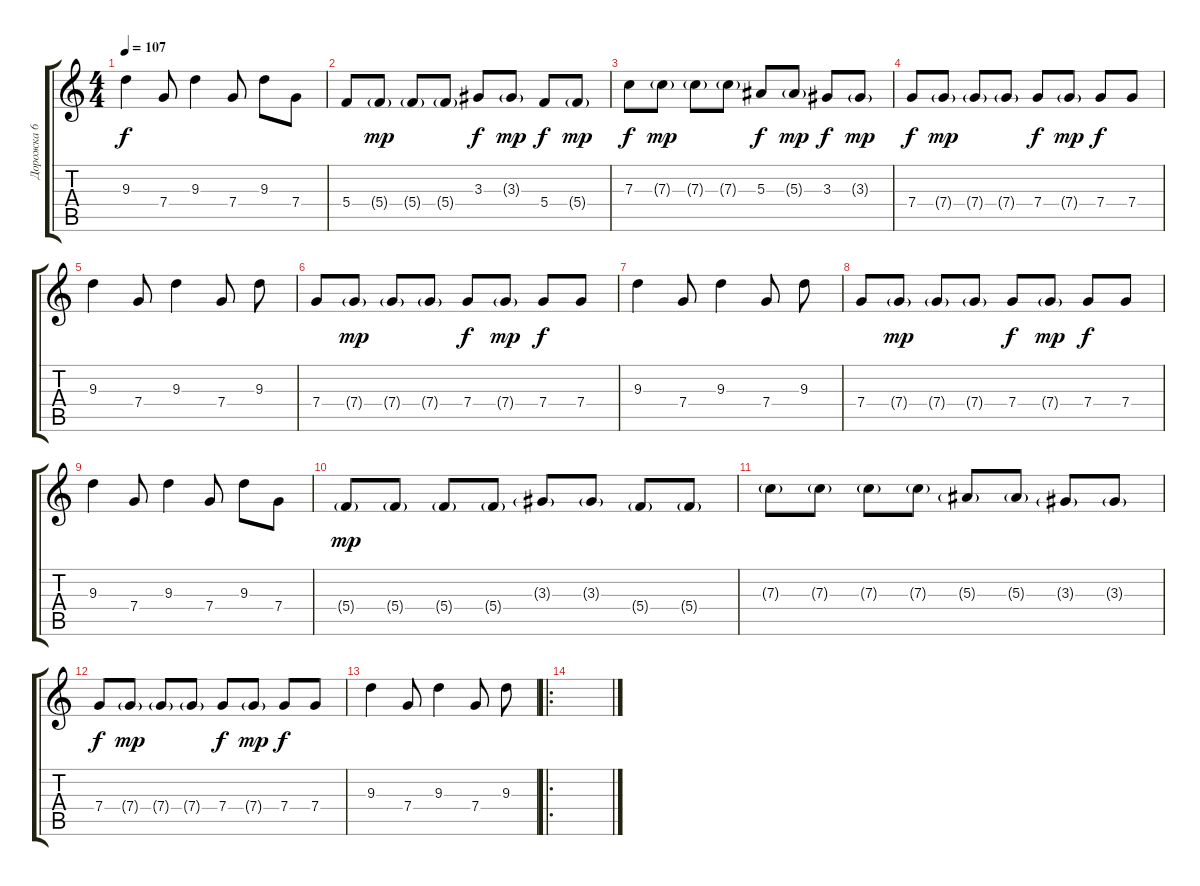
\track ("Дорожка 6" "Дорожка 6") {instrument electricguitarclean}
\staff {score tabs}
\tuning (D4 A3 F3 C3 G2 D2) {hide}
\ts (4 4)
\tempo 107
\clef g2
\ks c
9.3.4{dy f} 7.4.8 9.3.4 7.4.8 9.3.8 7.4.8 |
5.4.8 5.4{g}.8{dy mp} 5.4{g}.8 5.4{g}.8 3.3.8{dy f} 3.3{g}.8{dy mp} 5.4.8{dy f} 5.4{g}.8{dy mp} |
7.3.8{dy f} 7.3{g}.8{dy mp} 7.3{g}.8 7.3{g}.8 5.3.8{dy f} 5.3{g}.8{dy mp} 3.3.8{dy f} 3.3{g}.8{dy mp} |
7.4.8{dy f} 7.4{g}.8{dy mp} 7.4{g}.8 7.4{g}.8 7.4.8{dy f} 7.4{g}.8{dy mp} 7.4.8{dy f} 7.4.8 |
9.3.4 7.4.8 9.3.4 7.4.8 9.3.8 |
7.4.8 7.4{g}.8{dy mp} 7.4{g}.8 7.4{g}.8 7.4.8{dy f} 7.4{g}.8{dy mp} 7.4.8{dy f} 7.4.8 |
9.3.4 7.4.8 9.3.4 7.4.8 9.3.8 |
7.4.8 7.4{g}.8{dy mp} 7.4{g}.8 7.4{g}.8 7.4.8{dy f} 7.4{g}.8{dy mp} 7.4.8{dy f} 7.4.8 |
9.3.4 7.4.8 9.3.4 7.4.8 9.3.8 7.4.8 |
5.4{g}.8{dy mp} 5.4{g}.8 5.4{g}.8 5.4{g}.8 3.3{g}.8 3.3{g}.8 5.4{g}.8 5.4{g}.8 |
7.3{g}.8 7.3{g}.8 7.3{g}.8 7.3{g}.8 5.3{g}.8 5.3{g}.8 3.3{g}.8 3.3{g}.8 |
7.4.8{dy f} 7.4{g}.8{dy mp} 7.4{g}.8 7.4{g}.8 7.4.8{dy f} 7.4{g}.8{dy mp} 7.4.8{dy f} 7.4.8 |
9.3.4 7.4.8 9.3.4 7.4.8 9.3.8 |
\ro
